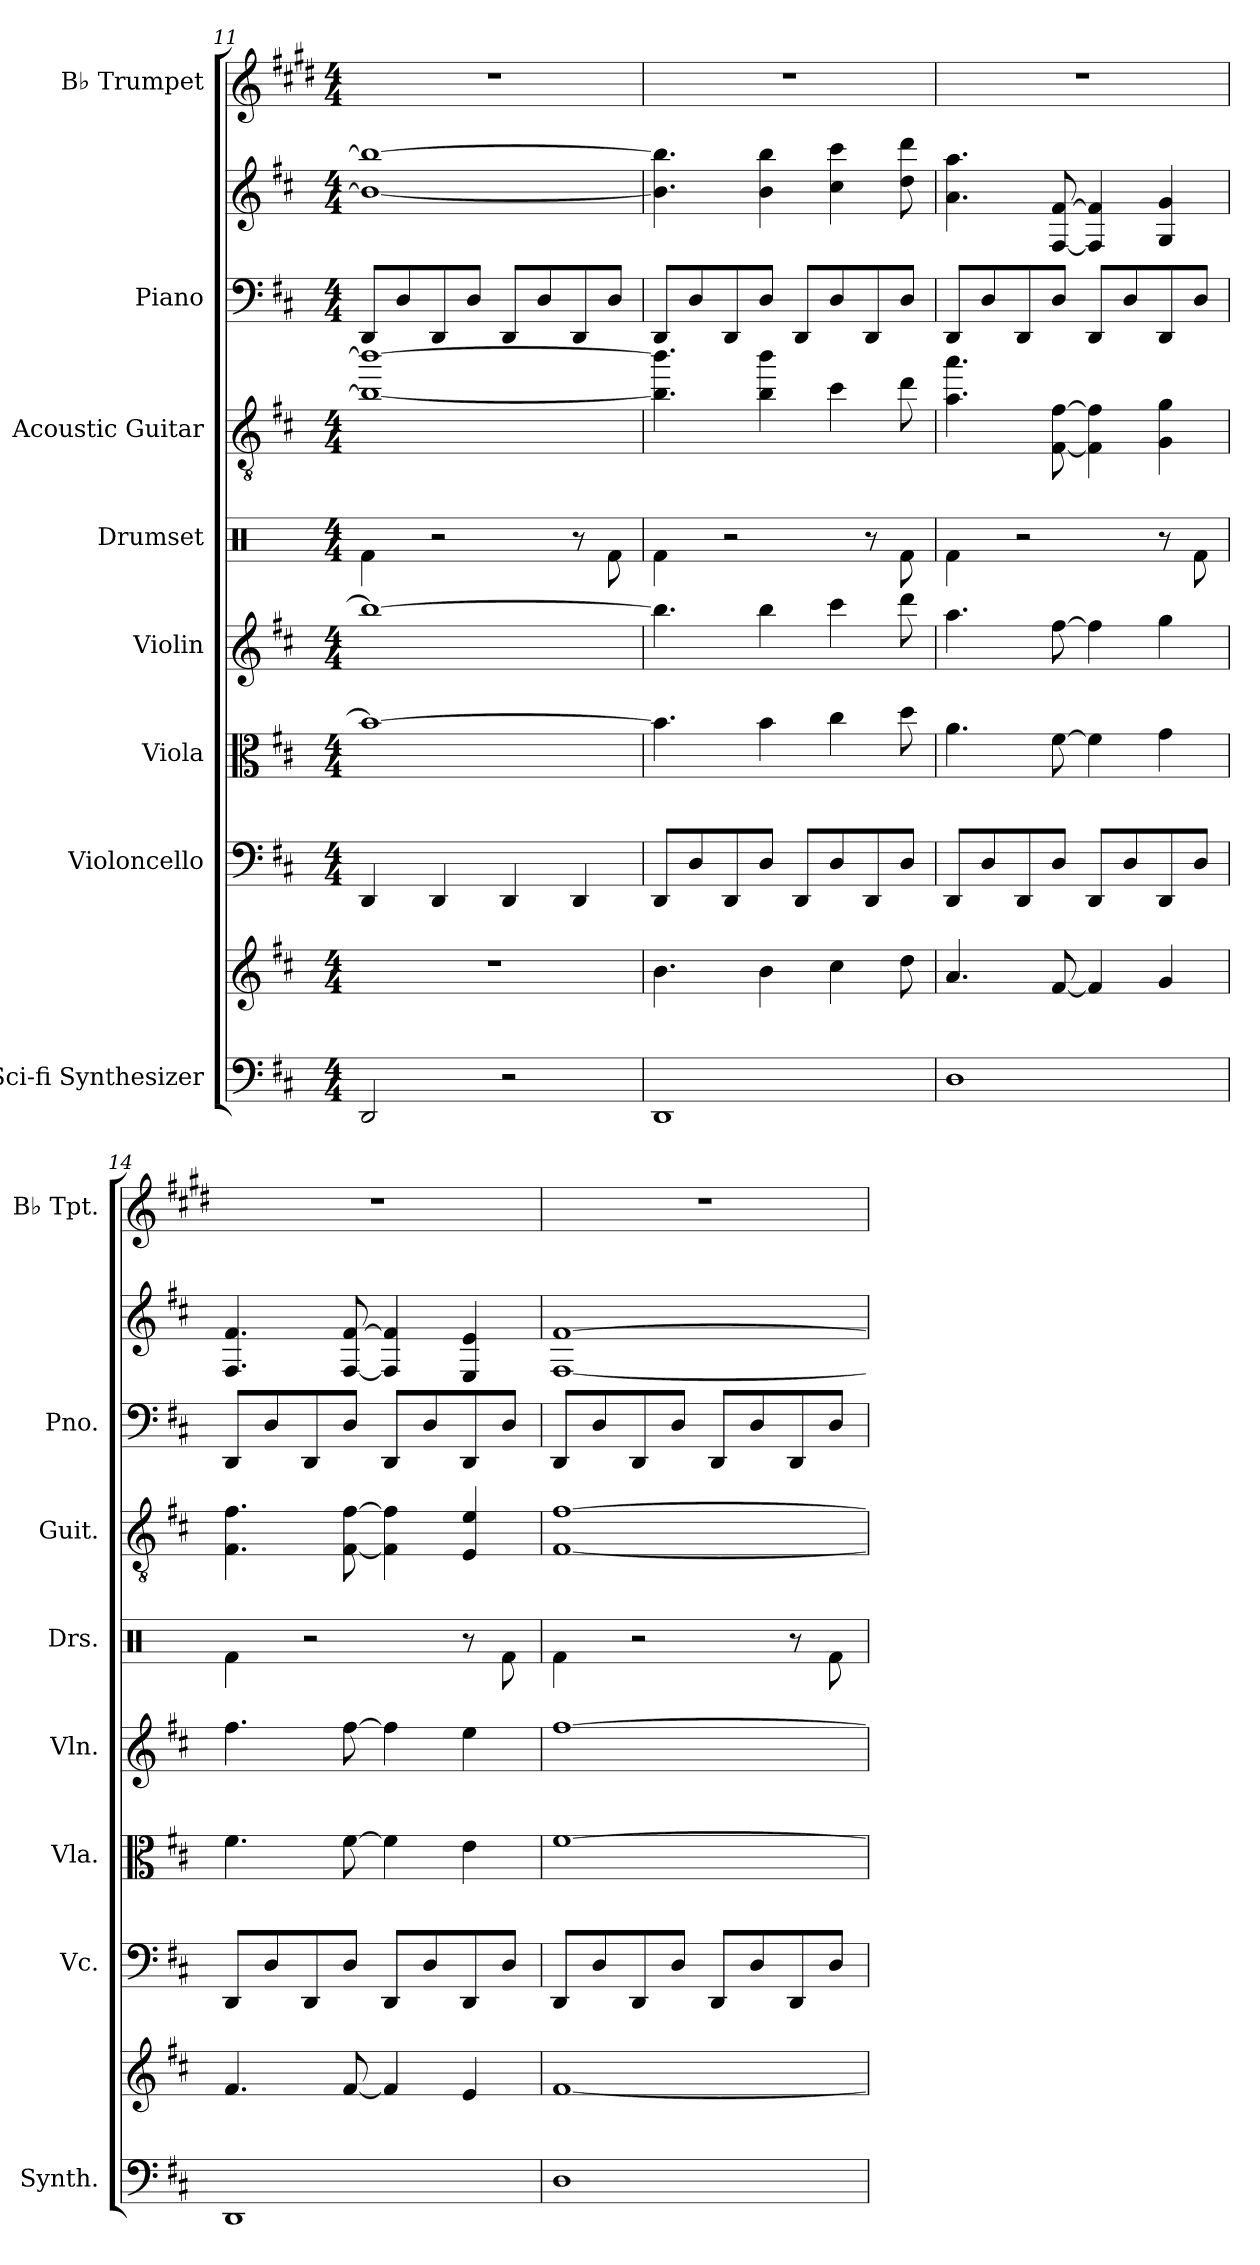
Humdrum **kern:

**kern	**kern	**kern	**kern	**kern	**kern	**kern	**kern	**kern	**kern
*part8	*part8	*part7	*part6	*part5	*part4	*part3	*part2	*part2	*part1
*staff10	*staff9	*staff8	*staff7	*staff6	*staff5	*staff4	*staff3	*staff2	*staff1
*I"Sci-fi Synthesizer	*	*I"Violoncello	*I"Viola	*I"Violin	*I"Drumset	*I"Acoustic Guitar	*I"Piano	*	*I"B♭ Trumpet
*I'Synth.	*	*I'Vc.	*I'Vla.	*I'Vln.	*I'Drs.	*I'Guit.	*I'Pno.	*	*I'B♭ Tpt.
*clefF4	*clefG2	*clefF4	*clefC3	*clefG2	*clefX	*clefGv2	*clefF4	*clefG2	*clefG2
*	*	*	*	*	*	*	*	*	*ITrd1c2
*k[f#c#]	*k[f#c#]	*k[f#c#]	*k[f#c#]	*k[f#c#]	*k[]	*k[f#c#]	*k[f#c#]	*k[f#c#]	*k[f#c#]
*M4/4	*M4/4	*M4/4	*M4/4	*M4/4	*M4/4	*M4/4	*M4/4	*M4/4	*M4/4
=11	=11	=11	=11	=11	=11	=11	=11	=11	=11
2DD/	1r	4DD/	1b_	1bb_	4Rf\	1b_ 1bb_	8DD/L	1b_ 1bb_	1r
.	.	.	.	.	.	.	8D/	.	.
.	.	4DD/	.	.	2r	.	8DD/	.	.
.	.	.	.	.	.	.	8D/J	.	.
2r	.	4DD/	.	.	.	.	8DD/L	.	.
.	.	.	.	.	.	.	8D/	.	.
.	.	4DD/	.	.	8r	.	8DD/	.	.
.	.	.	.	.	8Rf\	.	8D/J	.	.
=12	=12	=12	=12	=12	=12	=12	=12	=12	=12
1DD	4.b\	8DD/L	4.b\]	4.bb\]	4Rf\	4.b\] 4.bb\]	8DD/L	4.b\] 4.bb\]	1r
.	.	8D/	.	.	.	.	8D/	.	.
.	.	8DD/	.	.	2r	.	8DD/	.	.
.	4b\	8D/J	4b\	4bb\	.	4b\ 4bb\	8D/J	4b\ 4bb\	.
.	.	8DD/L	.	.	.	.	8DD/L	.	.
.	4cc#\	8D/	4cc#\	4ccc#\	.	4cc#\	8D/	4cc#\ 4ccc#\	.
.	.	8DD/	.	.	8r	.	8DD/	.	.
.	8dd\	8D/J	8dd\	8ddd\	8Rf\	8dd\	8D/J	8dd\ 8ddd\	.
=13	=13	=13	=13	=13	=13	=13	=13	=13	=13
1D	4.a/	8DD/L	4.a\	4.aa\	4Rf\	4.a\ 4.aa\	8DD/L	4.a\ 4.aa\	1r
.	.	8D/	.	.	.	.	8D/	.	.
.	.	8DD/	.	.	2r	.	8DD/	.	.
.	[8f#/	8D/J	[8f#\	[8ff#\	.	[8F#\ [8f#\	8D/J	[8F#/ [8f#/	.
.	4f#/]	8DD/L	4f#\]	4ff#\]	.	4F#\] 4f#\]	8DD/L	4F#/] 4f#/]	.
.	.	8D/	.	.	.	.	8D/	.	.
.	4g/	8DD/	4g\	4gg\	8r	4G\ 4g\	8DD/	4G/ 4g/	.
.	.	8D/J	.	.	8Rf\	.	8D/J	.	.
!!LO:PB:g=z
=14	=14	=14	=14	=14	=14	=14	=14	=14	=14
1DD	4.f#/	8DD/L	4.f#\	4.ff#\	4Rf\	4.F#\ 4.f#\	8DD/L	4.F#/ 4.f#/	1r
.	.	8D/	.	.	.	.	8D/	.	.
.	.	8DD/	.	.	2r	.	8DD/	.	.
.	[8f#/	8D/J	[8f#\	[8ff#\	.	[8F#\ [8f#\	8D/J	[8F#/ [8f#/	.
.	4f#/]	8DD/L	4f#\]	4ff#\]	.	4F#\] 4f#\]	8DD/L	4F#/] 4f#/]	.
.	.	8D/	.	.	.	.	8D/	.	.
.	4e/	8DD/	4e\	4ee\	8r	4E/ 4e/	8DD/	4E/ 4e/	.
.	.	8D/J	.	.	8Rf\	.	8D/J	.	.
=15	=15	=15	=15	=15	=15	=15	=15	=15	=15
1D	[1f#	8DD/L	[1f#	[1ff#	4Rf\	[1F# [1f#	8DD/L	[1F# [1f#	1r
.	.	8D/	.	.	.	.	8D/	.	.
.	.	8DD/	.	.	2r	.	8DD/	.	.
.	.	8D/J	.	.	.	.	8D/J	.	.
.	.	8DD/L	.	.	.	.	8DD/L	.	.
.	.	8D/	.	.	.	.	8D/	.	.
.	.	8DD/	.	.	8r	.	8DD/	.	.
.	.	8D/J	.	.	8Rf\	.	8D/J	.	.
=	=	=	=	=	=	=	=	=	=
*-	*-	*-	*-	*-	*-	*-	*-	*-	*-
